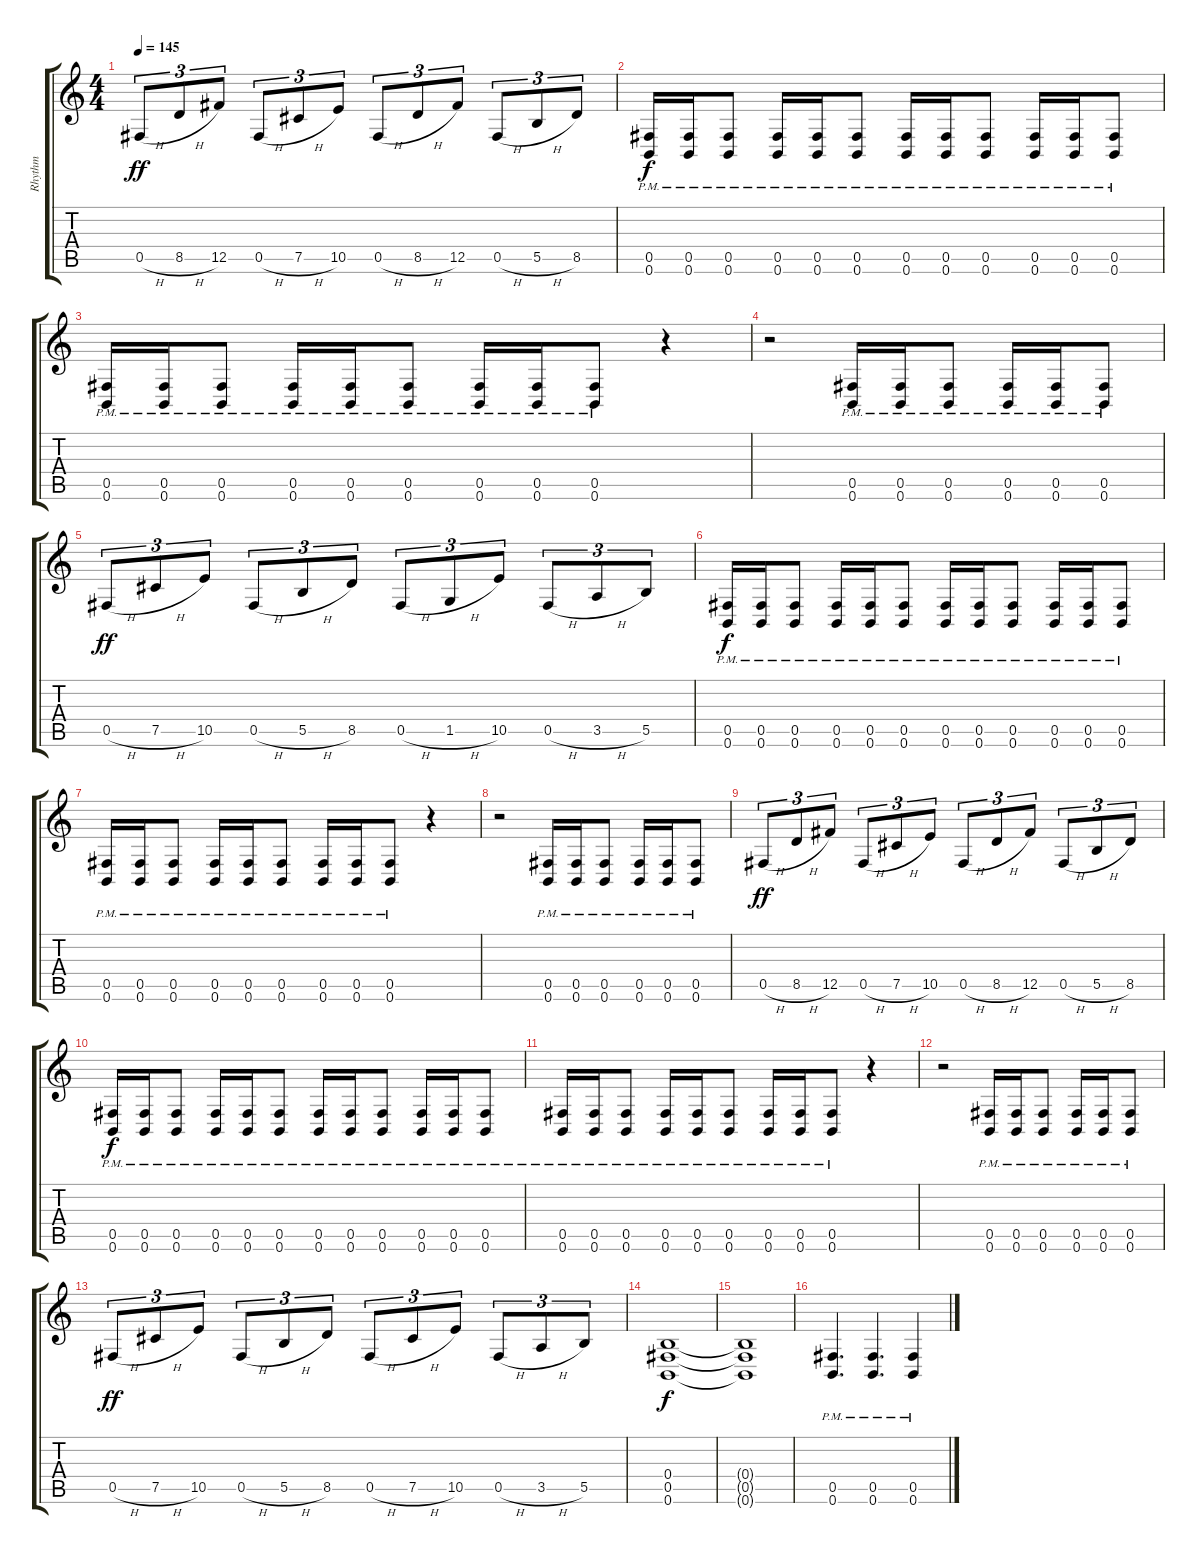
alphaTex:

\track ("Rhythm" "Rhythm") {instrument distortionguitar}
\staff {score tabs}
\tuning (Db4 Ab3 E3 B2 Gb2 B1) {hide}
\ts (4 4)
\tempo 145
\clef g2
\ks c
0.5{h}.8{tu (3 2) dy ff} 8.5{h}.8{tu (3 2)} 12.5.8{tu (3 2)} 0.5{h}.8{tu (3 2)} 7.5{h}.8{tu (3 2)} 10.5.8{tu (3 2)} 0.5{h}.8{tu (3 2)} 8.5{h}.8{tu (3 2)} 12.5.8{tu (3 2)} 0.5{h}.8{tu (3 2)} 5.5{h}.8{tu (3 2)} 8.5.8{tu (3 2)} |
(0.5{pm} 0.6{pm}).16{dy f} (0.5{pm} 0.6{pm}).16 (0.5{pm} 0.6{pm}).8 (0.5{pm} 0.6{pm}).16 (0.5{pm} 0.6{pm}).16 (0.5{pm} 0.6{pm}).8 (0.5{pm} 0.6{pm}).16 (0.5{pm} 0.6{pm}).16 (0.5{pm} 0.6{pm}).8 (0.5{pm} 0.6{pm}).16 (0.5{pm} 0.6{pm}).16 (0.5{pm} 0.6{pm}).8 |
(0.5{pm} 0.6{pm}).16 (0.5{pm} 0.6{pm}).16 (0.5{pm} 0.6{pm}).8 (0.5{pm} 0.6{pm}).16 (0.5{pm} 0.6{pm}).16 (0.5{pm} 0.6{pm}).8 (0.5{pm} 0.6{pm}).16 (0.5{pm} 0.6{pm}).16 (0.5{pm} 0.6{pm}).8 r.4 |
r.2 (0.5{pm} 0.6{pm}).16 (0.5{pm} 0.6{pm}).16 (0.5{pm} 0.6{pm}).8 (0.5{pm} 0.6{pm}).16 (0.5{pm} 0.6{pm}).16 (0.5{pm} 0.6{pm}).8 |
0.5{h}.8{tu (3 2) dy ff} 7.5{h}.8{tu (3 2)} 10.5.8{tu (3 2)} 0.5{h}.8{tu (3 2)} 5.5{h}.8{tu (3 2)} 8.5.8{tu (3 2)} 0.5{h}.8{tu (3 2)} 1.5{h}.8{tu (3 2)} 10.5.8{tu (3 2)} 0.5{h}.8{tu (3 2)} 3.5{h}.8{tu (3 2)} 5.5.8{tu (3 2)} |
(0.5{pm} 0.6{pm}).16{dy f} (0.5{pm} 0.6{pm}).16 (0.5{pm} 0.6{pm}).8 (0.5{pm} 0.6{pm}).16 (0.5{pm} 0.6{pm}).16 (0.5{pm} 0.6{pm}).8 (0.5{pm} 0.6{pm}).16 (0.5{pm} 0.6{pm}).16 (0.5{pm} 0.6{pm}).8 (0.5{pm} 0.6{pm}).16 (0.5{pm} 0.6{pm}).16 (0.5{pm} 0.6{pm}).8 |
(0.5{pm} 0.6{pm}).16 (0.5{pm} 0.6{pm}).16 (0.5{pm} 0.6{pm}).8 (0.5{pm} 0.6{pm}).16 (0.5{pm} 0.6{pm}).16 (0.5{pm} 0.6{pm}).8 (0.5{pm} 0.6{pm}).16 (0.5{pm} 0.6{pm}).16 (0.5{pm} 0.6{pm}).8 r.4 |
r.2 (0.5{pm} 0.6{pm}).16 (0.5{pm} 0.6{pm}).16 (0.5{pm} 0.6{pm}).8 (0.5{pm} 0.6{pm}).16 (0.5{pm} 0.6{pm}).16 (0.5{pm} 0.6{pm}).8 |
0.5{h}.8{tu (3 2) dy ff} 8.5{h}.8{tu (3 2)} 12.5.8{tu (3 2)} 0.5{h}.8{tu (3 2)} 7.5{h}.8{tu (3 2)} 10.5.8{tu (3 2)} 0.5{h}.8{tu (3 2)} 8.5{h}.8{tu (3 2)} 12.5.8{tu (3 2)} 0.5{h}.8{tu (3 2)} 5.5{h}.8{tu (3 2)} 8.5.8{tu (3 2)} |
(0.5{pm} 0.6{pm}).16{dy f} (0.5{pm} 0.6{pm}).16 (0.5{pm} 0.6{pm}).8 (0.5{pm} 0.6{pm}).16 (0.5{pm} 0.6{pm}).16 (0.5{pm} 0.6{pm}).8 (0.5{pm} 0.6{pm}).16 (0.5{pm} 0.6{pm}).16 (0.5{pm} 0.6{pm}).8 (0.5{pm} 0.6{pm}).16 (0.5{pm} 0.6{pm}).16 (0.5{pm} 0.6{pm}).8 |
(0.5{pm} 0.6{pm}).16 (0.5{pm} 0.6{pm}).16 (0.5{pm} 0.6{pm}).8 (0.5{pm} 0.6{pm}).16 (0.5{pm} 0.6{pm}).16 (0.5{pm} 0.6{pm}).8 (0.5{pm} 0.6{pm}).16 (0.5{pm} 0.6{pm}).16 (0.5{pm} 0.6{pm}).8 r.4 |
r.2 (0.5{pm} 0.6{pm}).16 (0.5{pm} 0.6{pm}).16 (0.5{pm} 0.6{pm}).8 (0.5{pm} 0.6{pm}).16 (0.5{pm} 0.6{pm}).16 (0.5{pm} 0.6{pm}).8 |
0.5{h}.8{tu (3 2) dy ff} 7.5{h}.8{tu (3 2)} 10.5.8{tu (3 2)} 0.5{h}.8{tu (3 2)} 5.5{h}.8{tu (3 2)} 8.5.8{tu (3 2)} 0.5{h}.8{tu (3 2)} 7.5{h}.8{tu (3 2)} 10.5.8{tu (3 2)} 0.5{h}.8{tu (3 2)} 3.5{h}.8{tu (3 2)} 5.5.8{tu (3 2)} |
(0.4 0.5 0.6).1{dy f} |
(0.4{t} 0.5{t} 0.6{t}).1 |
(0.5{pm} 0.6{pm}).4{d} (0.5{pm} 0.6{pm}).4{d} (0.5{pm} 0.6{pm}).4
